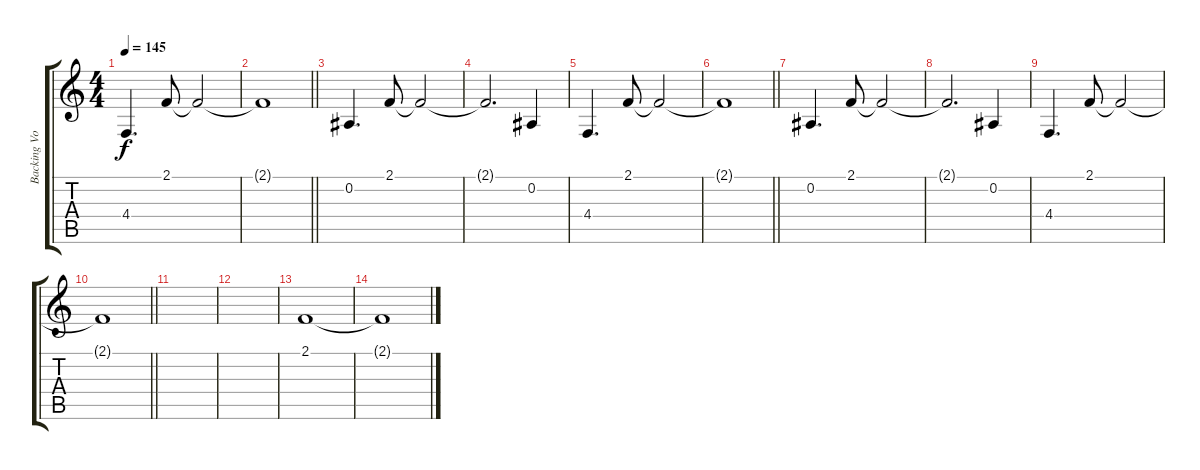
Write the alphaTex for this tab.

\track ("Backing Vocal" "Backing Vo") {instrument viola}
\staff {score tabs}
\tuning (Eb4 Bb3 Gb3 Db3 Ab2 Eb2) {hide}
\ts (4 4)
\tempo 145
\clef g2
\ks c
4.4.4{d dy f} 2.1.8 2.1{t}.2 |
\barLineRight lightlight
2.1{t}.1 |
0.2.4{d} 2.1.8 2.1{t}.2 |
2.1{t}.2{d} 0.2.4 |
4.4.4{d} 2.1.8 2.1{t}.2 |
\barLineRight lightlight
2.1{t}.1 |
0.2.4{d} 2.1.8 2.1{t}.2 |
2.1{t}.2{d} 0.2.4 |
4.4.4{d} 2.1.8 2.1{t}.2 |
\barLineRight lightlight
2.1{t}.1 |
|
|
2.1.1 |
2.1{t}.1
